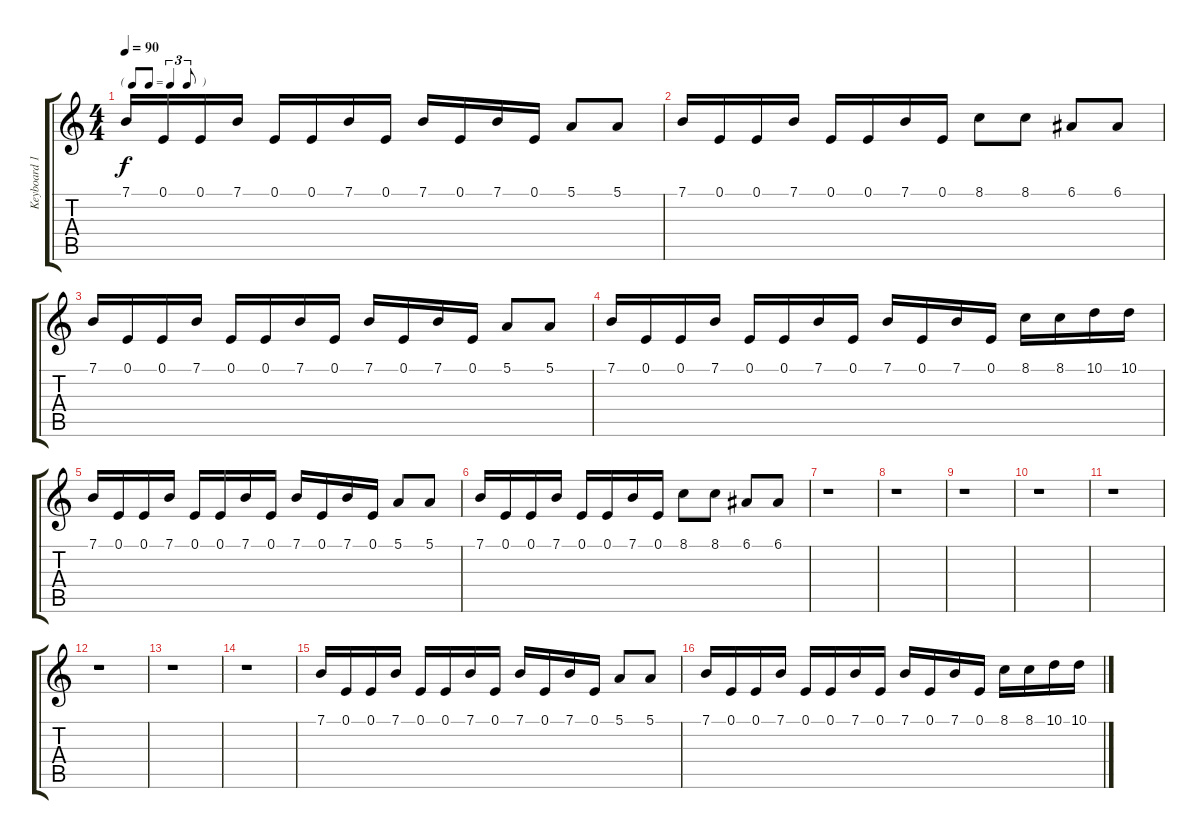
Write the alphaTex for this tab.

\track ("Keyboard 1." "Keyboard 1") {instrument stringensemble1}
\staff {score tabs}
\tuning (E4 B3 G3 D3 A2 E2) {hide}
\ts (4 4)
\tf triplet8th
\tempo 90
\clef g2
\ks c
7.1.16{dy f} 0.1.16 0.1.16 7.1.16 0.1.16 0.1.16 7.1.16 0.1.16 7.1.16 0.1.16 7.1.16 0.1.16 5.1.8 5.1.8 |
7.1.16 0.1.16 0.1.16 7.1.16 0.1.16 0.1.16 7.1.16 0.1.16 8.1.8 8.1.8 6.1.8 6.1.8 |
7.1.16 0.1.16 0.1.16 7.1.16 0.1.16 0.1.16 7.1.16 0.1.16 7.1.16 0.1.16 7.1.16 0.1.16 5.1.8 5.1.8 |
7.1.16 0.1.16 0.1.16 7.1.16 0.1.16 0.1.16 7.1.16 0.1.16 7.1.16 0.1.16 7.1.16 0.1.16 8.1.16 8.1.16 10.1.16 10.1.16 |
7.1.16 0.1.16 0.1.16 7.1.16 0.1.16 0.1.16 7.1.16 0.1.16 7.1.16 0.1.16 7.1.16 0.1.16 5.1.8 5.1.8 |
7.1.16 0.1.16 0.1.16 7.1.16 0.1.16 0.1.16 7.1.16 0.1.16 8.1.8 8.1.8 6.1.8 6.1.8 |
r.1 |
r.1 |
r.1 |
r.1 |
r.1 |
r.1 |
r.1 |
r.1 |
7.1.16 0.1.16 0.1.16 7.1.16 0.1.16 0.1.16 7.1.16 0.1.16 7.1.16 0.1.16 7.1.16 0.1.16 5.1.8 5.1.8 |
7.1.16 0.1.16 0.1.16 7.1.16 0.1.16 0.1.16 7.1.16 0.1.16 7.1.16 0.1.16 7.1.16 0.1.16 8.1.16 8.1.16 10.1.16 10.1.16
